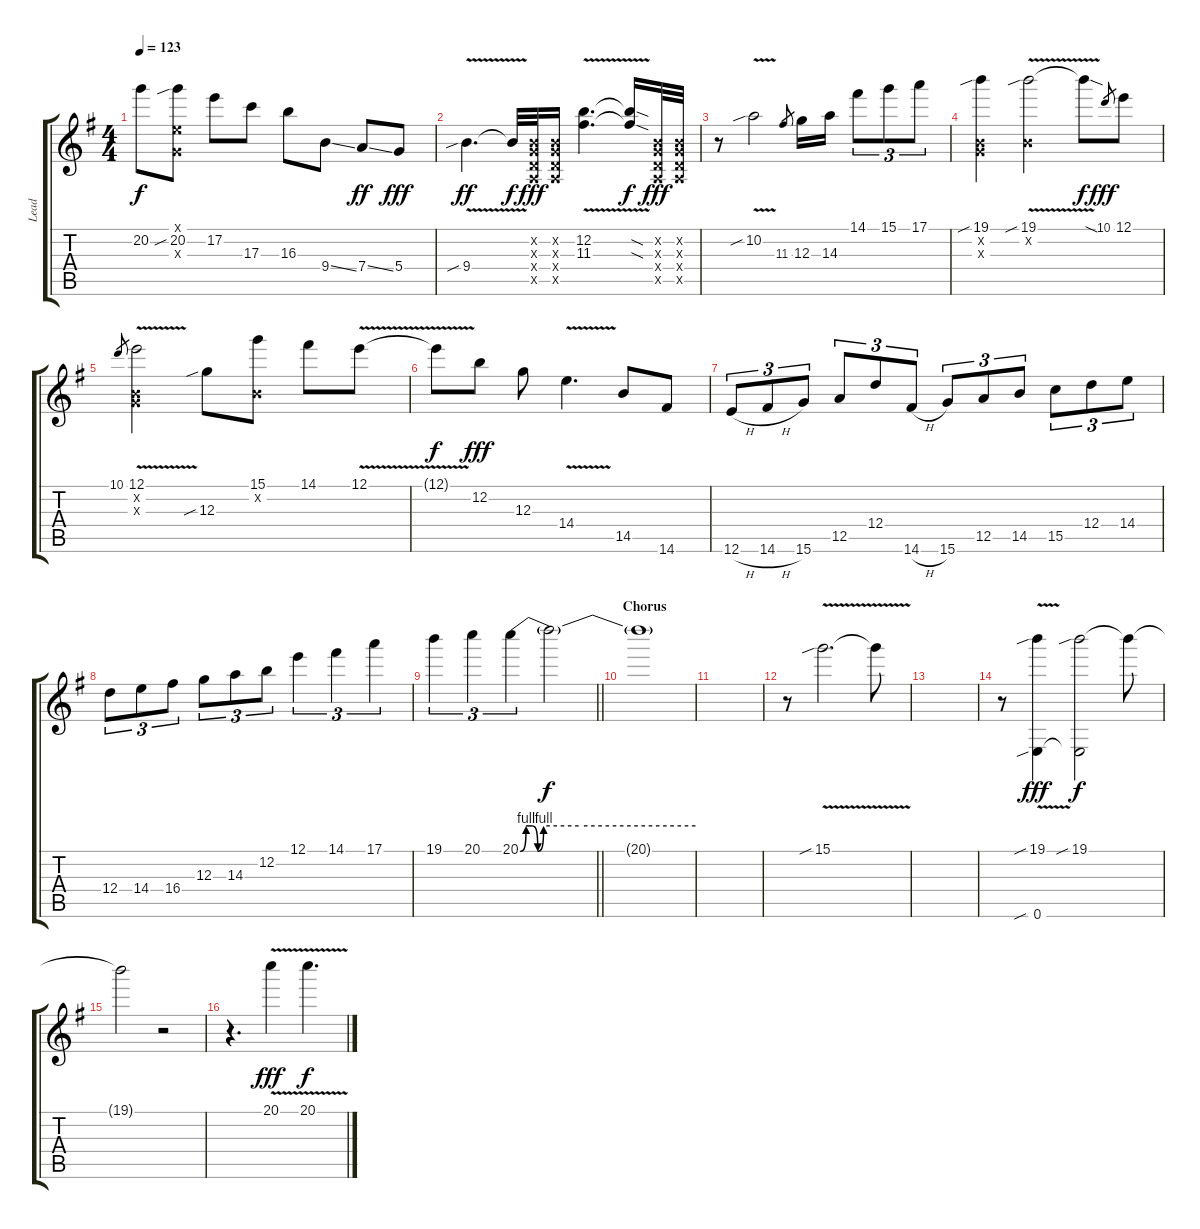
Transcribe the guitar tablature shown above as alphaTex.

\track ("Lead" "Lead") {instrument overdrivenguitar}
\staff {score tabs}
\tuning (E4 B3 G3 D3 A2 E2) {hide}
\ts (4 4)
\tempo 123
\clef g2
\ks g
20.2{t}.8{dy f} (0.1{x} 20.2{sib} 0.3{x}).8 17.2.8 17.3.8 16.3.8 9.4{ss}.8 7.4{ss}.8{dy ff} 5.4.8{dy fff} |
9.4{v sib}.4{d dy ff} 9.4{t}.32{dy f} (0.2{x} 0.3{x} 0.4{x} 0.5{x}).32{dy fff} (0.2{x} 0.3{x} 0.4{x} 0.5{x}).16 (12.2{v} 11.3{v}).4{d} (12.2{sod t} 11.3{sod t}).16{dy f} (0.2{x} 0.3{x} 0.4{x} 0.5{x}).32{dy fff} (0.2{x} 0.3{x} 0.4{x} 0.5{x}).32 |
r.8 10.2{v sib}.2 11.3.8{gr} 12.3.16 14.3.16 14.1.8{tu (3 2)} 15.1.8{tu (3 2)} 17.1.8{tu (3 2)} |
(19.1{sib} 0.2{x} 0.3{x}).4 (19.1{v sib} 0.2{x}).2 19.1{sod t}.8{dy f} 10.1.8{gr dy fff} 12.1.8 |
10.1.8{gr} (12.1{v} 0.2{x} 0.3{x}).2 12.3{sib}.8 (15.1 0.2{x}).8 14.1.8 12.1{v}.8 |
12.1{t}.8{dy f} 12.2.8{dy fff} 12.3.8 14.4{v}.4{d} 14.5.8 14.6.8 |
12.6{h}.8{tu (3 2)} 14.6{h}.8{tu (3 2)} 15.6.8{tu (3 2)} 12.5.8{tu (3 2)} 12.4.8{tu (3 2)} 14.6{h}.8{tu (3 2)} 15.6.8{tu (3 2)} 12.5.8{tu (3 2)} 14.5.8{tu (3 2)} 15.5.8{tu (3 2)} 12.4.8{tu (3 2)} 14.4.8{tu (3 2)} |
12.4.8{tu (3 2)} 14.4.8{tu (3 2)} 16.4.8{tu (3 2)} 12.3.8{tu (3 2)} 14.3.8{tu (3 2)} 12.2.8{tu (3 2)} 12.1.4{tu (3 2)} 14.1.4{tu (3 2)} 17.1.4{tu (3 2)} |
\barLineRight lightlight
19.1.4{tu (3 2)} 20.1.4{tu (3 2)} 20.1{be (custom 0 0 2 4 4 4 6 0 8 4 20 4 60 4)}.4{tu (3 2)} 20.1{t}.2{dy f} |
\section ("" "Chorus")
20.1{t}.1 |
|
r.8 15.1{v sib}.2{d} 15.1{t}.8 |
|
r.8 (19.1{v sib} 0.6{sib}).4{dy fff} (19.1{sib} 0.6{t}).2{dy f} 19.1{t}.8 |
19.1{t}.2 r.2 |
r.4{d} 20.1{v}.4{dy fff} 20.1{v}.4{d dy f}
